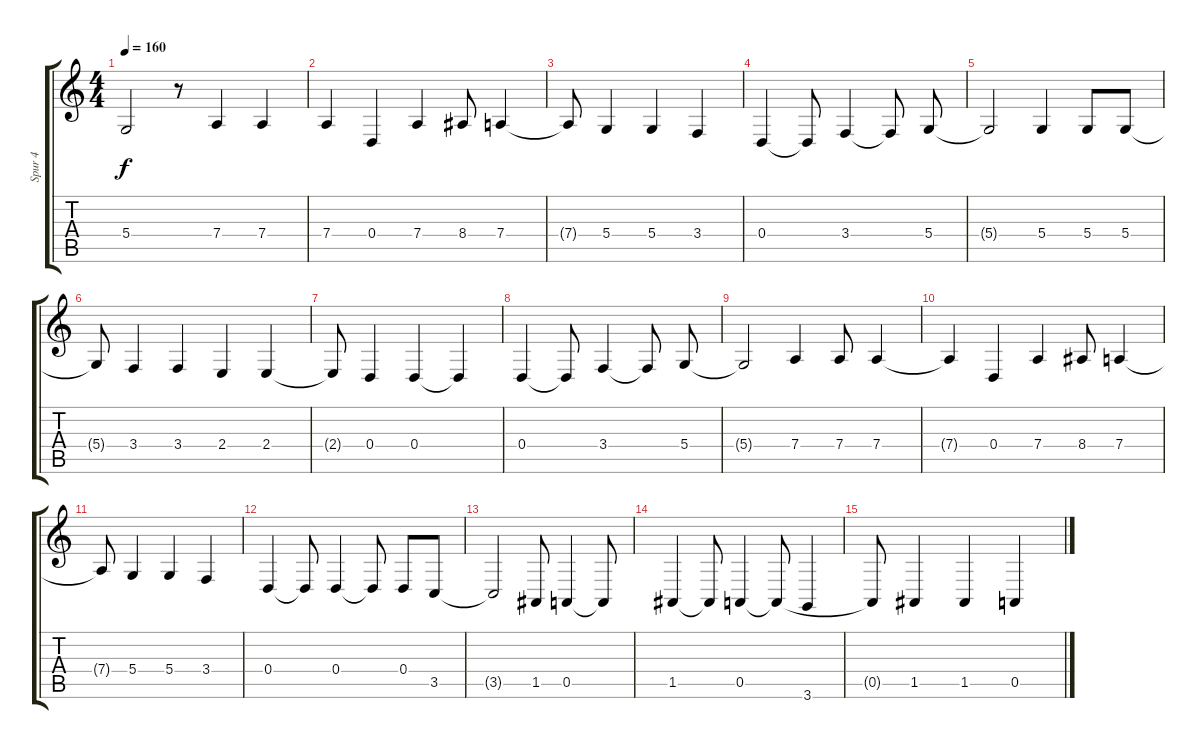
\track ("Spur 4" "Spur 4") {instrument tenorsax}
\staff {score tabs}
\tuning (E4 B3 G3 D3 A2 E2) {hide}
\ts (4 4)
\tempo 160
\clef g2
\ks c
5.4{t}.2{dy f} r.8 7.4.4 7.4.4 |
7.4.4 0.4.4 7.4.4 8.4.8 7.4.4 |
7.4{t}.8 5.4.4 5.4.4 3.4.4 |
0.4.4 0.4{t}.8 3.4.4 3.4{t}.8 5.4.8 |
5.4{t}.2 5.4.4 5.4.8 5.4.8 |
5.4{t}.8 3.4.4 3.4.4 2.4.4 2.4.4 |
2.4{t}.8 0.4.4 0.4.4 0.4{t}.4 |
0.4.4 0.4{t}.8 3.4.4 3.4{t}.8 5.4.8 |
5.4{t}.2 7.4.4 7.4.8 7.4.4 |
7.4{t}.4 0.4.4 7.4.4 8.4.8 7.4.4 |
7.4{t}.8 5.4.4 5.4.4 3.4.4 |
0.4.4 0.4{t}.8 0.4.4 0.4{t}.8 0.4.8 3.5.8 |
3.5{t}.2 1.5.8 0.5.4 0.5{t}.8 |
1.5.4 1.5{t}.8 0.5.4 0.5{t}.8 3.6.4 |
0.5{t}.8 1.5.4 1.5.4 0.5.4
